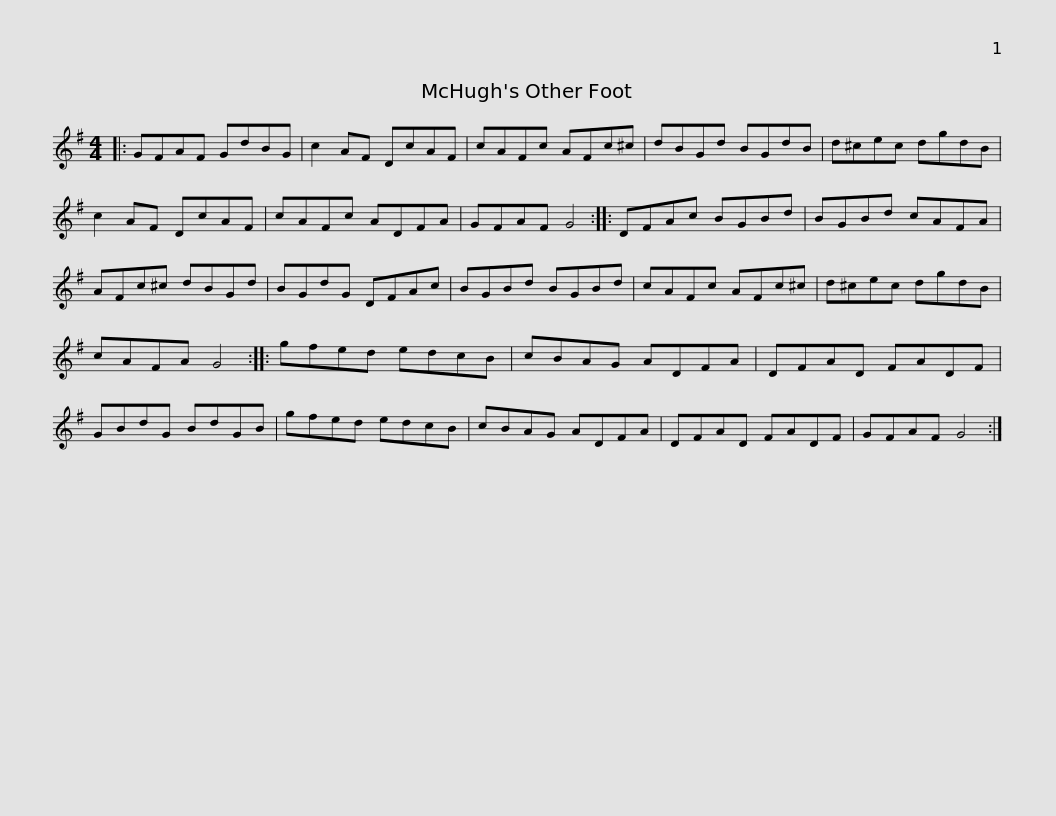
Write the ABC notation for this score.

X:1
L:1/8
M:4/4
I:linebreak $
K:G
V:1 treble
V:1
|: GFAF GdBG | c2 AF DcAF | cAFc AFc^c | dBGd BGdB | d^cec dgdB |$ %5
 c2 AF DcAF | cAFc ADFA | GFAF G4 :: DFAc BGBd | BGBd cAFA | %10
 AFc^c dBGd |$ BGdG DFAc | BGBd BGBd | cAFc AFc^c | d^cec dgdB | %15
 cAFA G4 ::$ gfed edcB | cBAG ADFA | DFAD FADF | GBdG BdGB | %20
 gfed edcB |$ cBAG ADFA | DFAD FADF | GFAF G4 :| %24
